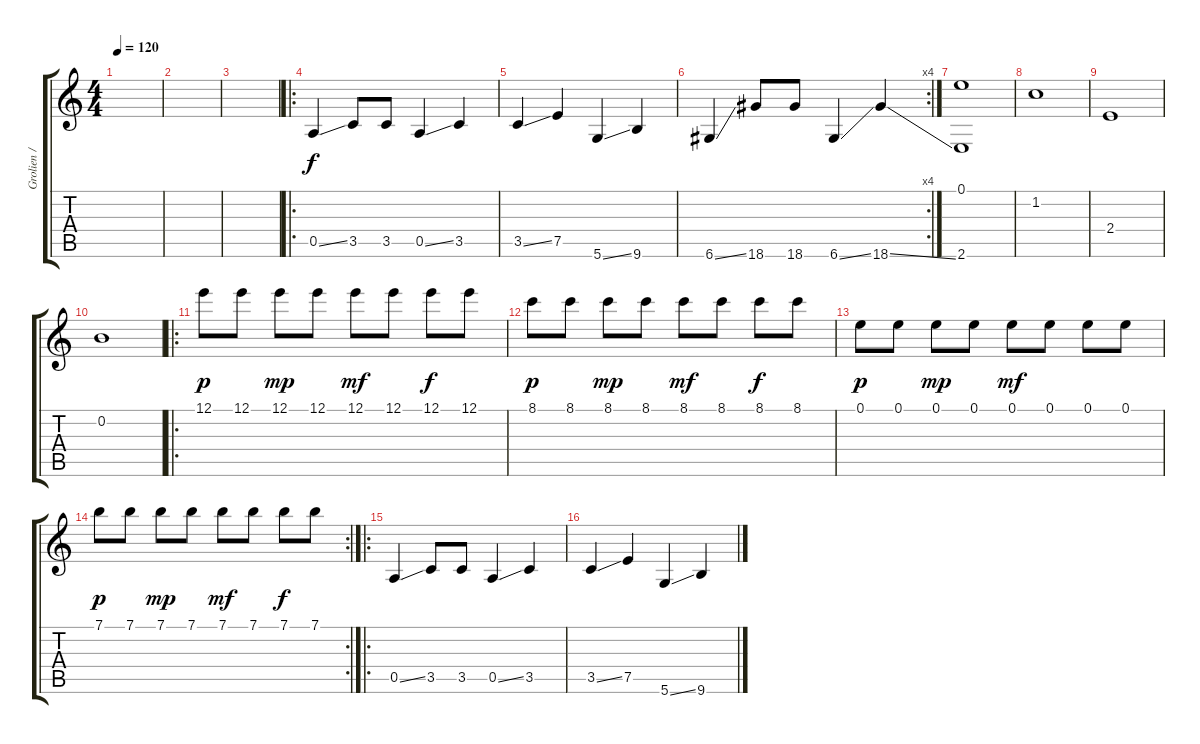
\track ("Grolien / samples" "Grolien / ") {instrument synthbass2}
\staff {score tabs}
\tuning (E4 B3 G3 D3 A2 D2) {hide}
\ts (4 4)
\tempo 120
\clef g2
\ks c
|
|
|
\ro
0.5{ss}.4{instrument lead1square} 3.5.8 3.5.8 0.5{ss}.4 3.5.4 |
3.5{ss}.4{instrument lead1square} 7.5.4 5.6{ss}.4 9.6.4 |
\rc 4
6.6{ss}.4{instrument lead1square} 18.6.8 18.6.8 6.6{ss}.4 18.6{ss}.4 |
(0.1 2.6).1{volume 10 instrument pad2warm} |
1.2.1 |
2.4.1 |
0.2.1 |
\ro
12.1.8{dy p volume 12 instrument synthbass2} 12.1.8 12.1.8{dy mp} 12.1.8 12.1.8{dy mf} 12.1.8 12.1.8{dy f} 12.1.8 |
8.1.8{dy p} 8.1.8 8.1.8{dy mp} 8.1.8 8.1.8{dy mf} 8.1.8 8.1.8{dy f} 8.1.8 |
0.1.8{dy p} 0.1.8 0.1.8{dy mp} 0.1.8 0.1.8{dy mf} 0.1.8 0.1.8 0.1.8 |
\rc 2
7.1.8{dy p} 7.1.8 7.1.8{dy mp} 7.1.8 7.1.8{dy mf} 7.1.8 7.1.8{dy f} 7.1.8 |
\ro
0.5{ss}.4{instrument lead1square} 3.5.8 3.5.8 0.5{ss}.4 3.5.4 |
3.5{ss}.4{instrument lead1square} 7.5.4 5.6{ss}.4 9.6.4
